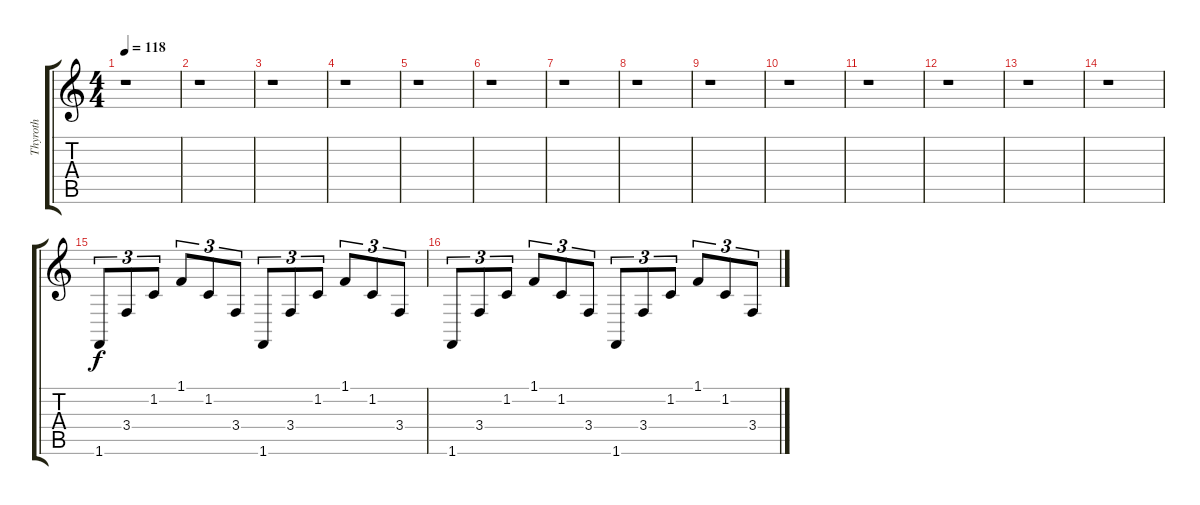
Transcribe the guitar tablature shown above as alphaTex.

\track ("Thyroth" "Thyroth") {instrument fx7echoes}
\staff {score tabs}
\tuning (E4 B3 G3 D3 A2 E2) {hide}
\ts (4 4)
\tempo 118
\clef g2
\ks c
r.1{dy f} |
r.1 |
r.1 |
r.1 |
r.1 |
r.1 |
r.1 |
r.1 |
r.1 |
r.1 |
r.1 |
r.1 |
r.1 |
r.1 |
1.6.8{tu (3 2)} 3.4.8{tu (3 2)} 1.2.8{tu (3 2)} 1.1.8{tu (3 2)} 1.2.8{tu (3 2)} 3.4.8{tu (3 2)} 1.6.8{tu (3 2)} 3.4.8{tu (3 2)} 1.2.8{tu (3 2)} 1.1.8{tu (3 2)} 1.2.8{tu (3 2)} 3.4.8{tu (3 2)} |
1.6.8{tu (3 2)} 3.4.8{tu (3 2)} 1.2.8{tu (3 2)} 1.1.8{tu (3 2)} 1.2.8{tu (3 2)} 3.4.8{tu (3 2)} 1.6.8{tu (3 2)} 3.4.8{tu (3 2)} 1.2.8{tu (3 2)} 1.1.8{tu (3 2)} 1.2.8{tu (3 2)} 3.4.8{tu (3 2)}
